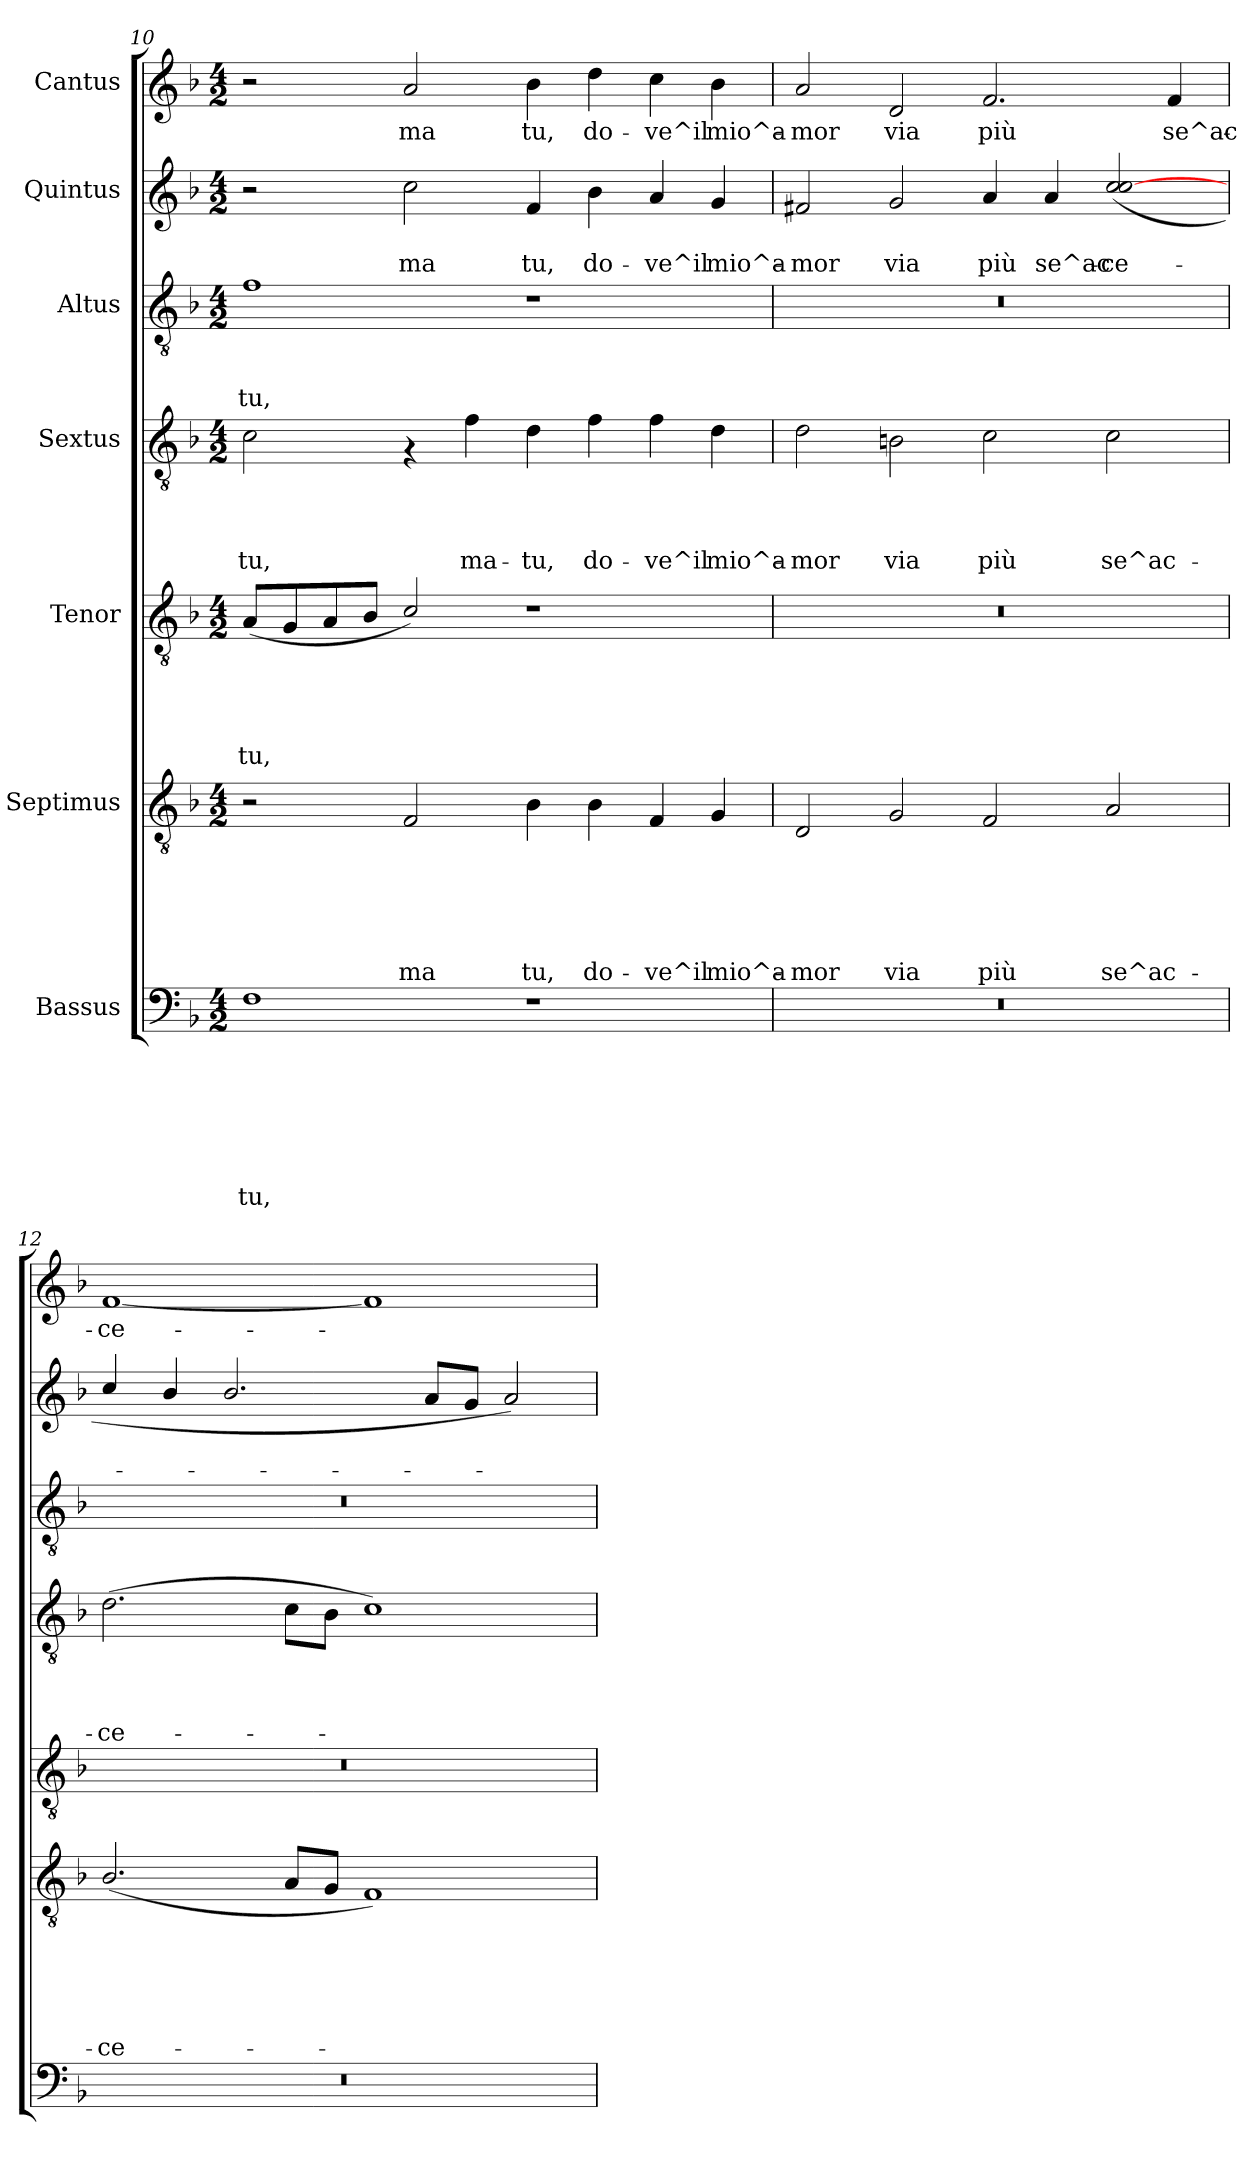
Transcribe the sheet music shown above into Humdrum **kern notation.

**kern	**text	**text	**text	**text	**text	**text	**text	**kern	**text	**text	**text	**text	**text	**text	**kern	**text	**text	**text	**text	**text	**kern	**text	**text	**text	**text	**kern	**text	**text	**text	**kern	**text	**text	**kern	**text
*part7	*part7	*part7	*part7	*part7	*part7	*part7	*part7	*part6	*part6	*part6	*part6	*part6	*part6	*part6	*part5	*part5	*part5	*part5	*part5	*part5	*part4	*part4	*part4	*part4	*part4	*part3	*part3	*part3	*part3	*part2	*part2	*part2	*part1	*part1
*staff7	*staff7	*staff7	*staff7	*staff7	*staff7	*staff7	*staff7	*staff6	*staff6	*staff6	*staff6	*staff6	*staff6	*staff6	*staff5	*staff5	*staff5	*staff5	*staff5	*staff5	*staff4	*staff4	*staff4	*staff4	*staff4	*staff3	*staff3	*staff3	*staff3	*staff2	*staff2	*staff2	*staff1	*staff1
*I"Bassus	*	*	*	*	*	*	*	*I"Septimus	*	*	*	*	*	*	*I"Tenor	*	*	*	*	*	*I"Sextus	*	*	*	*	*I"Altus	*	*	*	*I"Quintus	*	*	*I"Cantus	*
*clefF4	*	*	*	*	*	*	*	*clefGv2	*	*	*	*	*	*	*clefGv2	*	*	*	*	*	*clefGv2	*	*	*	*	*clefGv2	*	*	*	*clefG2	*	*	*clefG2	*
*k[b-]	*	*	*	*	*	*	*	*k[b-]	*	*	*	*	*	*	*k[b-]	*	*	*	*	*	*k[b-]	*	*	*	*	*k[b-]	*	*	*	*k[b-]	*	*	*k[b-]	*
*F:	*	*	*	*	*	*	*	*F:	*	*	*	*	*	*	*F:	*	*	*	*	*	*F:	*	*	*	*	*F:	*	*	*	*F:	*	*	*F:	*
*M4/2	*	*	*	*	*	*	*	*M4/2	*	*	*	*	*	*	*M4/2	*	*	*	*	*	*M4/2	*	*	*	*	*M4/2	*	*	*	*M4/2	*	*	*M4/2	*
=10	=10	=10	=10	=10	=10	=10	=10	=10	=10	=10	=10	=10	=10	=10	=10	=10	=10	=10	=10	=10	=10	=10	=10	=10	=10	=10	=10	=10	=10	=10	=10	=10	=10	=10
!	!	!	!	!	!	!	!LO:LY:b	!	!	!	!	!	!	!	!	!	!	!	!	!LO:LY:b	!	!	!	!	!LO:LY:b	!	!	!	!LO:LY:b	!	!	!	!	!
1F	.	.	.	.	.	.	tu,	2r	.	.	.	.	.	.	(<8A/L	.	.	.	.	tu,	2c\	.	.	.	tu,	1f	.	.	tu,	2r	.	.	2r	.
.	.	.	.	.	.	.	.	.	.	.	.	.	.	.	8G/	.	.	.	.	.	.	.	.	.	.	.	.	.	.	.	.	.	.	.
.	.	.	.	.	.	.	.	.	.	.	.	.	.	.	8A/	.	.	.	.	.	.	.	.	.	.	.	.	.	.	.	.	.	.	.
.	.	.	.	.	.	.	.	.	.	.	.	.	.	.	8B-/J	.	.	.	.	.	.	.	.	.	.	.	.	.	.	.	.	.	.	.
!	!	!	!	!	!	!	!	!	!	!	!	!	!	!LO:LY:b	!	!	!	!	!	!	!	!	!	!	!	!	!	!	!	!	!	!LO:LY:b	!	!LO:LY:b
.	.	.	.	.	.	.	.	2F/	.	.	.	.	.	ma	2c/)	.	.	.	.	.	4rF	.	.	.	.	.	.	.	.	2cc\	.	ma	2a/	ma
!	!	!	!	!	!	!	!	!	!	!	!	!	!	!	!	!	!	!	!	!	!	!	!	!	!LO:LY:b	!	!	!	!	!	!	!	!	!
.	.	.	.	.	.	.	.	.	.	.	.	.	.	.	.	.	.	.	.	.	4f\	.	.	.	ma-	.	.	.	.	.	.	.	.	.
!	!	!	!	!	!	!	!	!	!	!	!	!	!	!LO:LY:b	!	!	!	!	!	!	!	!	!	!	!LO:LY:b	!	!	!	!	!	!	!LO:LY:b	!	!LO:LY:b
1r	.	.	.	.	.	.	.	4B-\	.	.	.	.	.	tu,	1r	.	.	.	.	.	4d\	.	.	.	-tu,	1r	.	.	.	4f/	.	tu,	4b-\	tu,
!	!	!	!	!	!	!	!	!	!	!	!	!	!	!LO:LY:b	!	!	!	!	!	!	!	!	!	!	!LO:LY:b	!	!	!	!	!	!	!LO:LY:b	!	!LO:LY:b
.	.	.	.	.	.	.	.	4B-\	.	.	.	.	.	do-	.	.	.	.	.	.	4f\	.	.	.	do-	.	.	.	.	4b-\	.	do-	4dd\	do-
!	!	!	!	!	!	!	!	!	!	!	!	!	!	!LO:LY:b	!	!	!	!	!	!	!	!	!	!	!LO:LY:b	!	!	!	!	!	!	!LO:LY:b	!	!LO:LY:b
.	.	.	.	.	.	.	.	4F/	.	.	.	.	.	-ve^il	.	.	.	.	.	.	4f\	.	.	.	-ve^il	.	.	.	.	4a/	.	-ve^il	4cc\	-ve^il
!	!	!	!	!	!	!	!	!	!	!	!	!	!	!LO:LY:b	!	!	!	!	!	!	!	!	!	!	!LO:LY:b	!	!	!	!	!	!	!LO:LY:b	!	!LO:LY:b
.	.	.	.	.	.	.	.	4G/	.	.	.	.	.	mio^a-	.	.	.	.	.	.	4d\	.	.	.	mio^a-	.	.	.	.	4g/	.	mio^a-	4b-\	mio^a-
!!LO:PB:g=z
=11	=11	=11	=11	=11	=11	=11	=11	=11	=11	=11	=11	=11	=11	=11	=11	=11	=11	=11	=11	=11	=11	=11	=11	=11	=11	=11	=11	=11	=11	=11	=11	=11	=11	=11
!	!	!	!	!	!	!	!	!	!	!	!	!	!	!LO:LY:b	!	!	!	!	!	!	!	!	!	!	!LO:LY:b	!	!	!	!	!	!	!LO:LY:b	!	!LO:LY:b
0r	.	.	.	.	.	.	.	2D/	.	.	.	.	.	-mor	0r	.	.	.	.	.	2d\	.	.	.	-mor	0r	.	.	.	2f#X/	.	-mor	2a/	-mor
!	!	!	!	!	!	!	!	!	!	!	!	!	!	!LO:LY:b	!	!	!	!	!	!	!	!	!	!	!LO:LY:b	!	!	!	!	!	!	!LO:LY:b	!	!LO:LY:b
.	.	.	.	.	.	.	.	2G/	.	.	.	.	.	via	.	.	.	.	.	.	2Bn\	.	.	.	via	.	.	.	.	2g/	.	via	2d/	via
!	!	!	!	!	!	!	!	!	!	!	!	!	!	!LO:LY:b	!	!	!	!	!	!	!	!	!	!	!LO:LY:b	!	!	!	!	!	!	!LO:LY:b	!	!LO:LY:b
.	.	.	.	.	.	.	.	2F/	.	.	.	.	.	più	.	.	.	.	.	.	2c\	.	.	.	più	.	.	.	.	4a/	.	più	2.f/	più
!	!	!	!	!	!	!	!	!	!	!	!	!	!	!	!	!	!	!	!	!	!	!	!	!	!	!	!	!	!	!	!	!LO:LY:b	!	!
.	.	.	.	.	.	.	.	.	.	.	.	.	.	.	.	.	.	.	.	.	.	.	.	.	.	.	.	.	.	4a/	.	se^ac-	.	.
!	!	!	!	!	!	!	!	!	!	!	!	!	!	!LO:LY:b	!	!	!	!	!	!	!	!	!	!	!LO:LY:b	!	!	!	!	!	!	!LO:LY:b	!	!
.	.	.	.	.	.	.	.	2A/	.	.	.	.	.	se^ac-	.	.	.	.	.	.	2c\	.	.	.	se^ac-	.	.	.	.	(<2cc/ [<2cc/	.	-ce-	.	.
!	!	!	!	!	!	!	!	!	!	!	!	!	!	!	!	!	!	!	!	!	!	!	!	!	!	!	!	!	!	!	!	!	!	!LO:LY:b
.	.	.	.	.	.	.	.	.	.	.	.	.	.	.	.	.	.	.	.	.	.	.	.	.	.	.	.	.	.	.	.	.	4f/	se^ac-
=12	=12	=12	=12	=12	=12	=12	=12	=12	=12	=12	=12	=12	=12	=12	=12	=12	=12	=12	=12	=12	=12	=12	=12	=12	=12	=12	=12	=12	=12	=12	=12	=12	=12	=12
!	!	!	!	!	!	!	!	!	!	!	!	!	!	!LO:LY:b	!	!	!	!	!	!	!	!	!	!	!LO:LY:b	!	!	!	!	!	!	!	!	!LO:LY:b
0r	.	.	.	.	.	.	.	(<2.B-/	.	.	.	.	.	-ce-	0r	.	.	.	.	.	(>2.d\	.	.	.	-ce-	0r	.	.	.	4cc/	.	.	[<1f	-ce-
.	.	.	.	.	.	.	.	.	.	.	.	.	.	.	.	.	.	.	.	.	.	.	.	.	.	.	.	.	.	4b-/	.	.	.	.
.	.	.	.	.	.	.	.	.	.	.	.	.	.	.	.	.	.	.	.	.	.	.	.	.	.	.	.	.	.	2.b-/	.	.	.	.
.	.	.	.	.	.	.	.	8A/L	.	.	.	.	.	.	.	.	.	.	.	.	8c\L	.	.	.	.	.	.	.	.	.	.	.	.	.
.	.	.	.	.	.	.	.	8G/J	.	.	.	.	.	.	.	.	.	.	.	.	8B-\J	.	.	.	.	.	.	.	.	.	.	.	.	.
.	.	.	.	.	.	.	.	1F)	.	.	.	.	.	.	.	.	.	.	.	.	1c)	.	.	.	.	.	.	.	.	.	.	.	1f]	.
.	.	.	.	.	.	.	.	.	.	.	.	.	.	.	.	.	.	.	.	.	.	.	.	.	.	.	.	.	.	8a/L	.	.	.	.
.	.	.	.	.	.	.	.	.	.	.	.	.	.	.	.	.	.	.	.	.	.	.	.	.	.	.	.	.	.	8g/J	.	.	.	.
.	.	.	.	.	.	.	.	.	.	.	.	.	.	.	.	.	.	.	.	.	.	.	.	.	.	.	.	.	.	2a/)	.	.	.	.
=	=	=	=	=	=	=	=	=	=	=	=	=	=	=	=	=	=	=	=	=	=	=	=	=	=	=	=	=	=	=	=	=	=	=
*-	*-	*-	*-	*-	*-	*-	*-	*-	*-	*-	*-	*-	*-	*-	*-	*-	*-	*-	*-	*-	*-	*-	*-	*-	*-	*-	*-	*-	*-	*-	*-	*-	*-	*-
